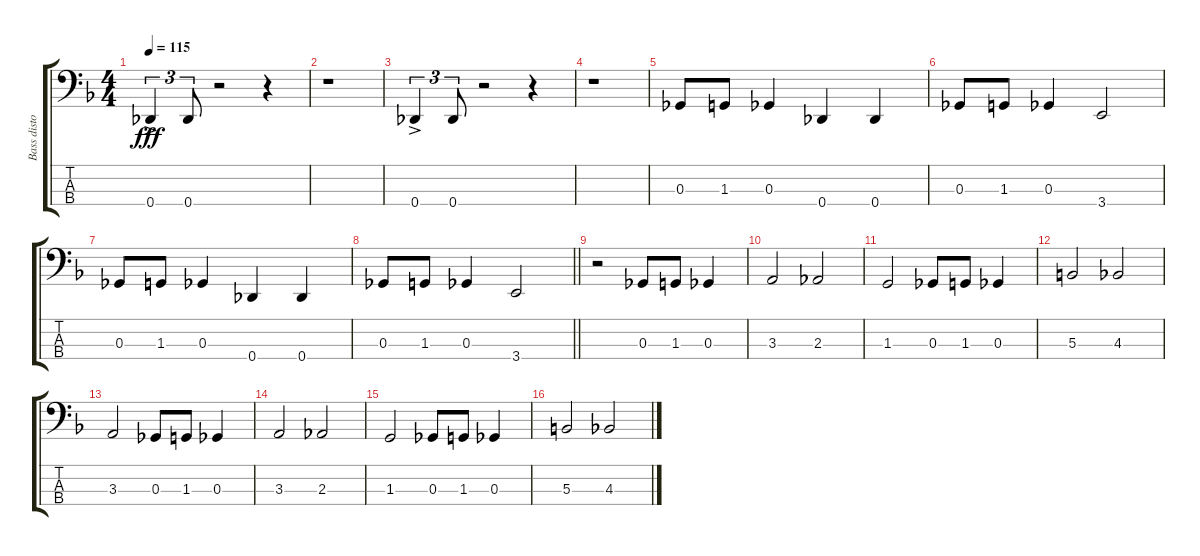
\track ("Bass distortion effects" "Bass disto") {instrument distortionguitar}
\staff {score tabs}
\tuning (E2 B1 Gb1 Db1) {hide}
\ts (4 4)
\tempo 115
\clef f4
\ks f
0.4{ac}.4{tu (3 2) dy fff instrument distortionguitar} 0.4.8{tu (3 2)} r.2 r.4 |
r.1 |
0.4{ac}.4{tu (3 2)} 0.4.8{tu (3 2)} r.2 r.4 |
r.1 |
0.3.8 1.3.8 0.3.4 0.4.4 0.4.4 |
0.3.8 1.3.8 0.3.4 3.4.2 |
0.3.8 1.3.8 0.3.4 0.4.4 0.4.4 |
\barLineRight lightlight
0.3.8 1.3.8 0.3.4 3.4.2 |
r.2 0.3.8 1.3.8 0.3.4 |
3.3.2 2.3.2 |
1.3.2 0.3.8 1.3.8 0.3.4 |
5.3.2 4.3.2 |
3.3.2 0.3.8 1.3.8 0.3.4 |
3.3.2 2.3.2 |
1.3.2 0.3.8 1.3.8 0.3.4 |
5.3.2 4.3.2
